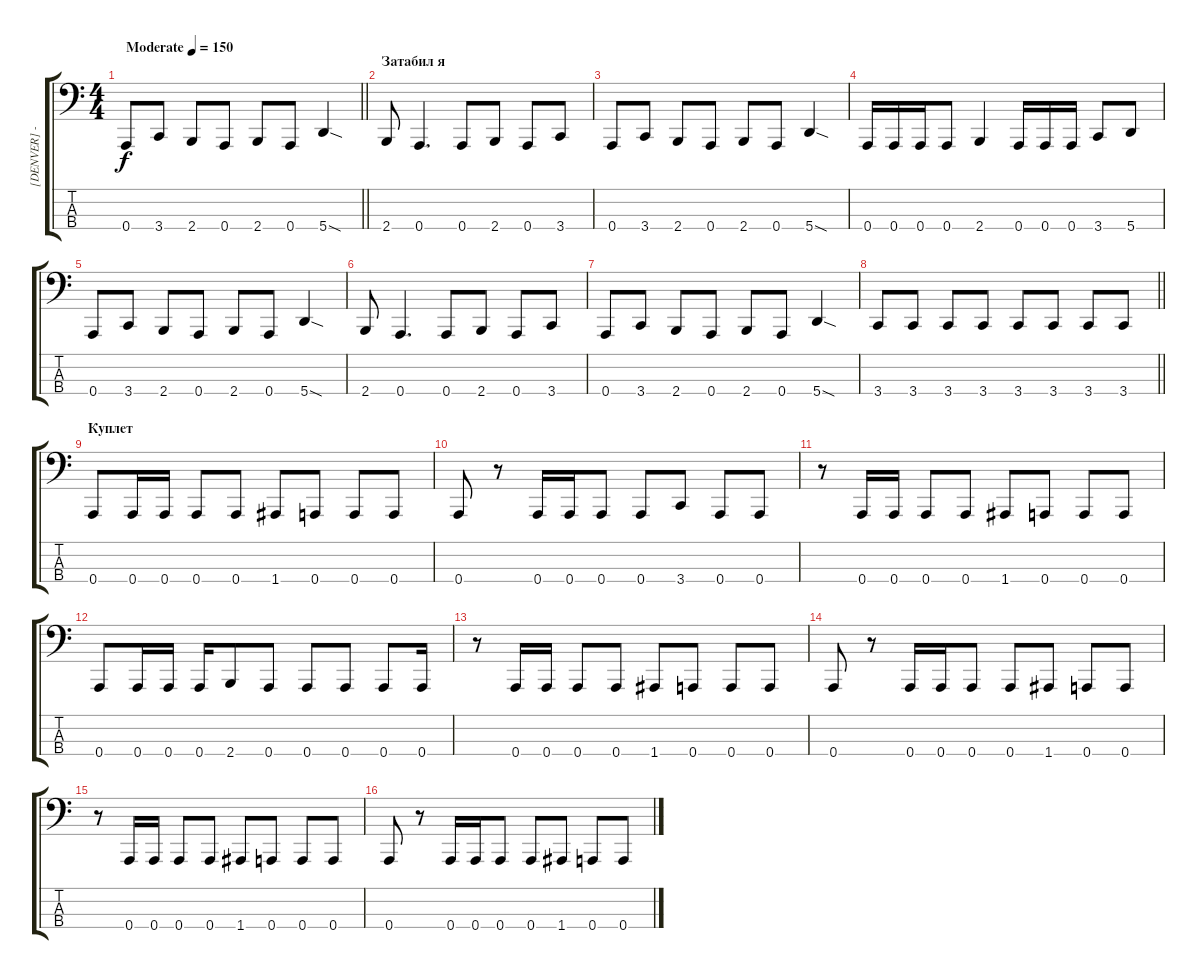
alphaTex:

\track ("[DENVER] - Bass" "[DENVER] -") {instrument electricbassfinger}
\staff {score tabs}
\tuning (D2 A1 E1 A0) {hide}
\ts (4 4)
\tempo (150 "Moderate")
\clef f4
\barLineRight lightlight
\ks c
0.4.8{dy f instrument electricbassfinger} 3.4.8 2.4.8 0.4.8 2.4.8 0.4.8 5.4{sod}.4 |
\section ("" "Затабил я")
2.4.8 0.4.4{d} 0.4.8 2.4.8 0.4.8 3.4.8 |
0.4.8 3.4.8 2.4.8 0.4.8 2.4.8 0.4.8 5.4{sod}.4 |
0.4.16 0.4.16 0.4.16 0.4.8 2.4.4 0.4.16 0.4.16 0.4.16 3.4.8 5.4.8 |
0.4.8 3.4.8 2.4.8 0.4.8 2.4.8 0.4.8 5.4{sod}.4 |
2.4.8 0.4.4{d} 0.4.8 2.4.8 0.4.8 3.4.8 |
0.4.8 3.4.8 2.4.8 0.4.8 2.4.8 0.4.8 5.4{sod}.4 |
\barLineRight lightlight
3.4.8 3.4.8 3.4.8 3.4.8 3.4.8 3.4.8 3.4.8 3.4.8 |
\section ("" "Куплет")
0.4.8 0.4.16 0.4.16 0.4.8 0.4.8 1.4.8 0.4.8 0.4.8 0.4.8 |
0.4.8 r.8 0.4.16 0.4.16 0.4.8 0.4.8 3.4.8 0.4.8 0.4.8 |
r.8 0.4.16 0.4.16 0.4.8 0.4.8 1.4.8 0.4.8 0.4.8 0.4.8 |
0.4.8 0.4.16 0.4.16 0.4.16 2.4.8 0.4.8 0.4.8 0.4.8 0.4.8 0.4.16 |
r.8 0.4.16 0.4.16 0.4.8 0.4.8 1.4.8 0.4.8 0.4.8 0.4.8 |
0.4.8 r.8 0.4.16 0.4.16 0.4.8 0.4.8 1.4.8 0.4.8 0.4.8 |
r.8 0.4.16 0.4.16 0.4.8 0.4.8 1.4.8 0.4.8 0.4.8 0.4.8 |
0.4.8 r.8 0.4.16 0.4.16 0.4.8 0.4.8 1.4.8 0.4.8 0.4.8
